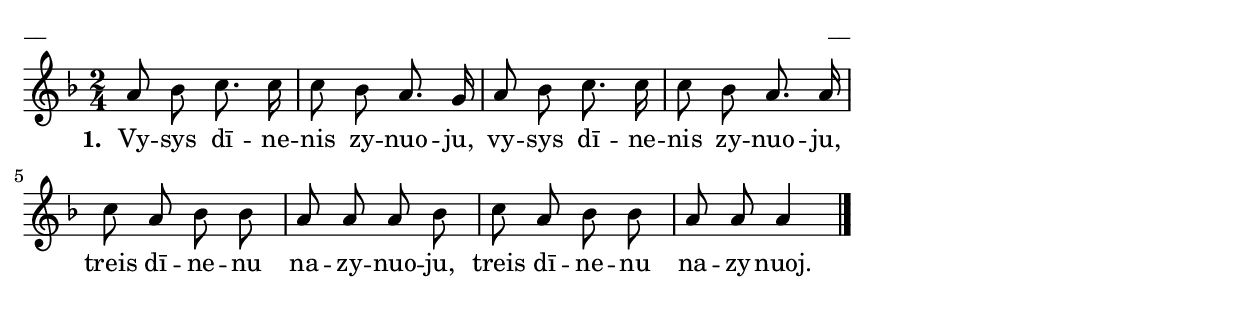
\version "2.13.18"
\paper {
line-width = 14\cm
left-margin = 0.4\cm
between-system-padding = 0.1\cm
between-system-space = 0.1\cm
}
% SBTZK, p.131
\layout {
indent = #0
ragged-last = ##f
}


voiceA = \relative c'' {
\clef "treble"
\key f \major
\time 2/4 
a8 bes c8. c16 | c8 bes a8. g16 | a8 bes c8. c16 | c8 bes a8. a16 |
c8 a bes bes | a a a bes | c a bes bes | a a a4 \bar"|."
}

lyricA = \lyricmode {
\set stanza = "1. "
Vy -- sys dī -- ne -- nis zy -- nuo -- ju, vy -- sys dī -- ne -- nis zy -- nuo -- ju,
treis dī -- ne -- nu na -- zy -- nuo -- ju, treis dī -- ne -- nu na -- zy -- nuoj.
}

fullScore = <<
%\new ChordNames { \chordsA }
\new Staff {
<<
\new Voice = "voiceA" { \oneVoice \autoBeamOff \voiceA }
\lyricsto "voiceA" \new Lyrics  \lyricA
%\new Voice = "voiceB" { \voiceTwo \autoBeamOff \voiceB }
>>
}
>>



\score {
\fullScore
\header { piece = "__" opus = "__" }
}
\markup { \with-color #(x11-color 'white) \sans \smaller "__" }
\score {
\unfoldRepeats
\fullScore
\midi {
\context { \Staff \remove "Staff_performer" }
\context { \Voice \consists "Staff_performer" }
}
}


